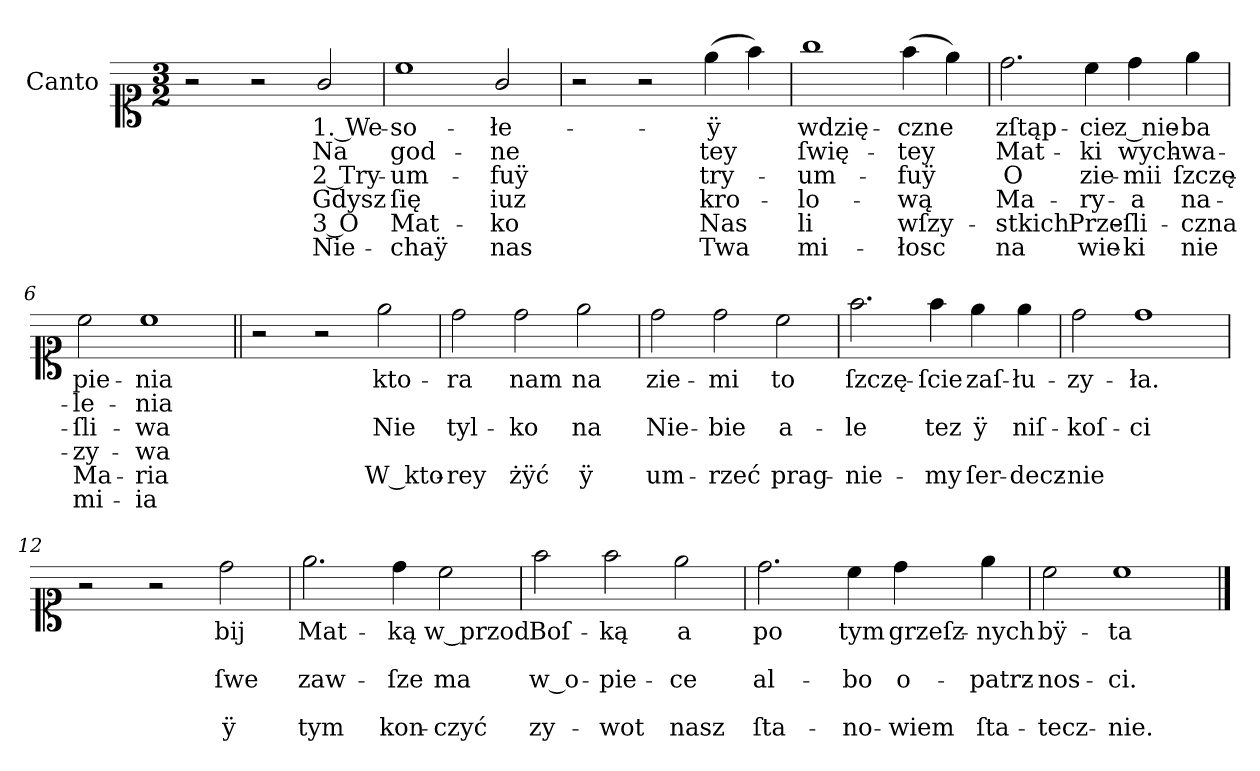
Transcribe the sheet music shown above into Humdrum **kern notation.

**kern	**text	**text	**text	**text	**text	**text
*part1	*part1	*part1	*part1	*part1	*part1	*part1
*staff1	*staff1	*staff1	*staff1	*staff1	*staff1	*staff1
*I"Canto	*	*	*	*	*	*
*clefC1	*	*	*	*	*	*
*k[]	*	*	*	*	*	*
*M3/2	*	*	*	*	*	*
=1	=1	=1	=1	=1	=1	=1
2r	.	.	.	.	.	.
2r	.	.	.	.	.	.
2g/	1. We-	Na	2 Try-	Gdysz	3 O	Nie-
=2	=2	=2	=2	=2	=2	=2
1cc	-so-	god-	-um-	ſię	Mat-	-chaÿ
2g/	-łe-	-ne	-fuÿ	iuz	-ko	nas
=3	=3	=3	=3	=3	=3	=3
2r	.	.	.	.	.	.
2r	.	.	.	.	.	.
(4ee\	-ÿ	tey	try-	kro-	Nas	Twa
4ff\)	.	.	.	.	.	.
=4	=4	=4	=4	=4	=4	=4
1gg	wdzię-	ſwię-	-um-	-lo-	li	mi-
(4ff\	-czne	-tey	-fuÿ	-wą	wſzy-	-łosc
4ee\)	.	.	.	.	.	.
=5	=5	=5	=5	=5	=5	=5
2.dd\	zſtąp-	Mat-	O	Ma-	-stkich	na
4cc\	-cie	-ki	zie-	-ry-	Prze-	wie-
4dd\	z_nie-	wych-	-mii	-a	-ſli-	-ki
4ee\	-ba	-wa-	ſzczę-	na-	-czna	nie
=6	=6	=6	=6	=6	=6	=6
2cc\	pie-	-le-	-ſli-	-zy-	Ma-	mi-
1cc	-nia	-nia	-wa	-wa	-ria	-ia
=7||	=7||	=7||	=7||	=7||	=7||	=7||
2r	.	.	.	.	.	.
2r	.	.	.	.	.	.
2ee\	kto-	.	Nie	.	W_kto-	.
=8	=8	=8	=8	=8	=8	=8
2dd\	-ra	.	tyl-	.	-rey	.
2dd\	nam	.	-ko	.	żÿć	.
2ee\	na	.	na	.	ÿ	.
=9	=9	=9	=9	=9	=9	=9
2dd\	zie-	.	Nie-	.	um-	.
2dd\	-mi	.	-bie	.	-rzeć	.
2cc\	to	.	a-	.	prag-	.
=10	=10	=10	=10	=10	=10	=10
2.ff\	ſzczę-	.	-le	.	-nie-	.
4ff\	-ſcie	.	tez	.	-my	.
4ee\	zaſ-	.	ÿ	.	ſer-	.
4ee\	-łu-	.	niſ-	.	-decz-	.
=11	=11	=11	=11	=11	=11	=11
2dd\	-zy-	.	-koſ-	.	-nie	.
1dd	-ła.	.	-ci	.	.	.
=12	=12	=12	=12	=12	=12	=12
2r	.	.	.	.	.	.
2r	.	.	.	.	.	.
2dd\	bij	.	ſwe	.	ÿ	.
=13	=13	=13	=13	=13	=13	=13
2.ee\	Mat-	.	zaw-	.	tym	.
4dd\	-ką	.	-ſze	.	kon-	.
2cc\	w_przod	.	ma	.	-czyć	.
=14	=14	=14	=14	=14	=14	=14
2ff\	Boſ-	.	w_o-	.	zy-	.
2ff\	-ką	.	-pie-	.	-wot	.
2ee\	a	.	-ce	.	nasz	.
=15	=15	=15	=15	=15	=15	=15
2.dd\	po	.	al-	.	ſta-	.
4cc\	tym	.	-bo	.	-no-	.
4dd\	grzeſz-	.	o-	.	-wiem	.
4ee\	-nych	.	-patrz-	.	ſta-	.
=16	=16	=16	=16	=16	=16	=16
2cc\	bÿ-	.	-nos-	.	-tecz-	.
1cc	-ta	.	ci.	.	-nie.	.
==	==	==	==	==	==	==
*-	*-	*-	*-	*-	*-	*-
